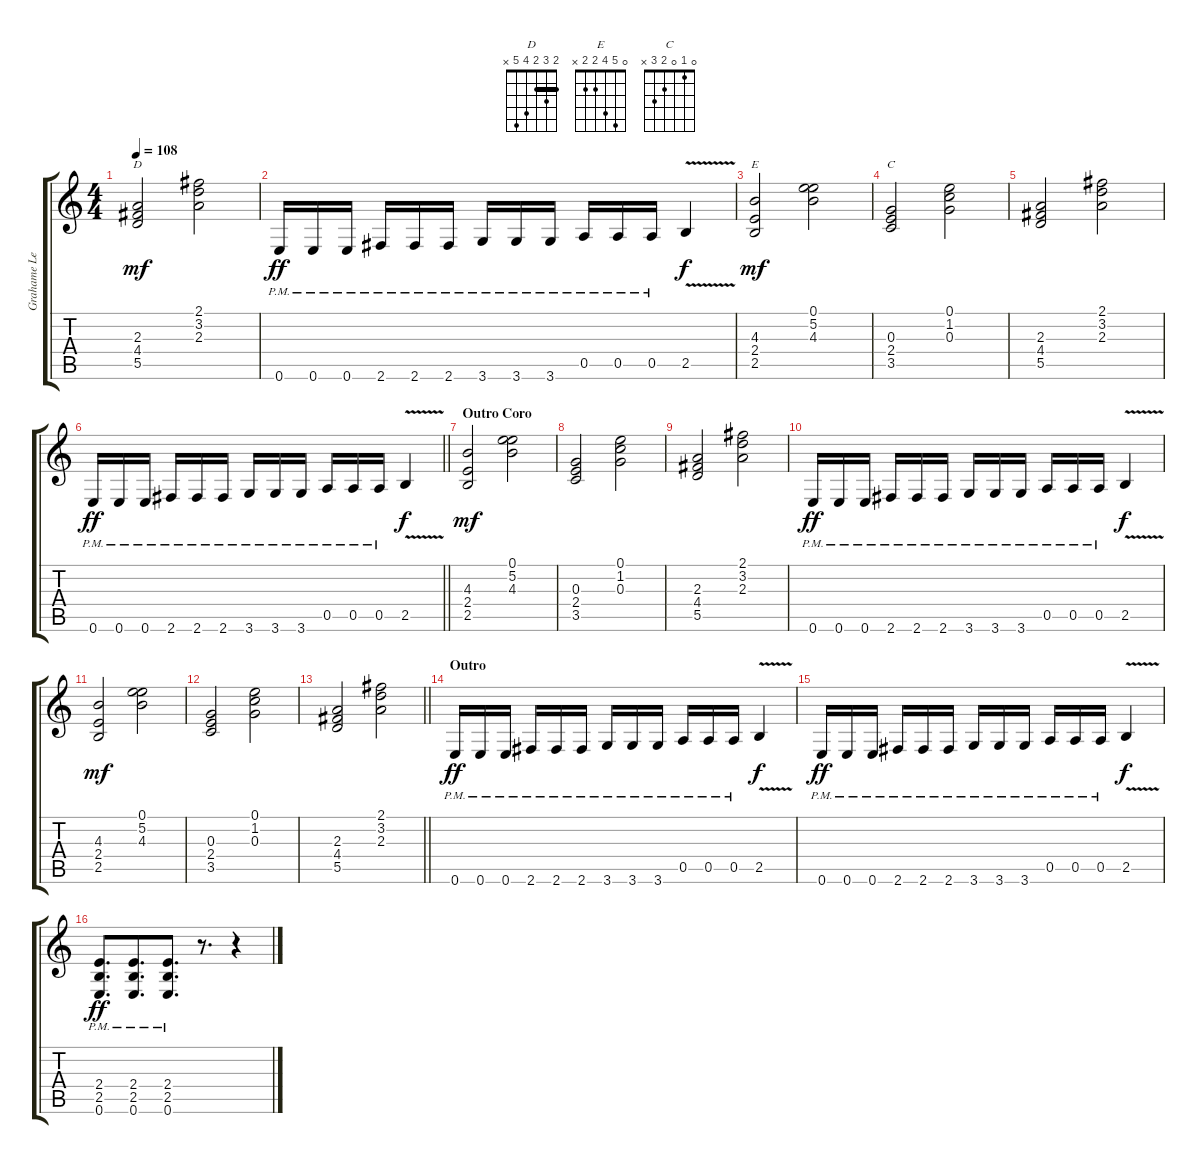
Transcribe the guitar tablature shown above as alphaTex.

\track ("Grahame Leslie" "Grahame Le") {instrument distortionguitar}
\staff {score tabs}
\tuning (E4 B3 G3 D3 A2 E2) {hide}
\chord ("D" 2 3 2 4 5 x) {barre 2}
\chord ("E" 0 5 4 2 2 x)
\chord ("C" 0 1 0 2 3 x)
\ts (4 4)
\tempo 108
\clef g2
\ks c
(2.3 4.4 5.5).2{ch "D" dy mf} (2.1 3.2 2.3).2 |
0.6{pm}.16{dy ff beam merge} 0.6{pm}.16{beam merge} 0.6{pm}.16{beam split} 2.6{pm}.16{beam merge} 2.6{pm}.16{beam merge} 2.6{pm}.16{beam split} 3.6{pm}.16{beam merge} 3.6{pm}.16{beam merge} 3.6{pm}.16{beam split} 0.5{pm}.16{beam merge} 0.5{pm}.16{beam merge} 0.5{pm}.16 2.5{v}.4{dy f} |
(4.3 2.4 2.5).2{ch "E" dy mf} (0.1 5.2 4.3).2 |
(0.3 2.4 3.5).2{ch "C"} (0.1 1.2 0.3).2 |
(2.3 4.4 5.5).2 (2.1 3.2 2.3).2 |
\barLineRight lightlight
0.6{pm}.16{dy ff beam merge} 0.6{pm}.16{beam merge} 0.6{pm}.16{beam split} 2.6{pm}.16{beam merge} 2.6{pm}.16{beam merge} 2.6{pm}.16{beam split} 3.6{pm}.16{beam merge} 3.6{pm}.16{beam merge} 3.6{pm}.16{beam split} 0.5{pm}.16{beam merge} 0.5{pm}.16{beam merge} 0.5{pm}.16 2.5{v}.4{dy f} |
\section ("" "Outro Coro")
(4.3 2.4 2.5).2{dy mf} (0.1 5.2 4.3).2 |
(0.3 2.4 3.5).2 (0.1 1.2 0.3).2 |
(2.3 4.4 5.5).2 (2.1 3.2 2.3).2 |
0.6{pm}.16{dy ff beam merge} 0.6{pm}.16{beam merge} 0.6{pm}.16{beam split} 2.6{pm}.16{beam merge} 2.6{pm}.16{beam merge} 2.6{pm}.16{beam split} 3.6{pm}.16{beam merge} 3.6{pm}.16{beam merge} 3.6{pm}.16{beam split} 0.5{pm}.16{beam merge} 0.5{pm}.16{beam merge} 0.5{pm}.16 2.5{v}.4{dy f} |
(4.3 2.4 2.5).2{dy mf} (0.1 5.2 4.3).2 |
(0.3 2.4 3.5).2 (0.1 1.2 0.3).2 |
\barLineRight lightlight
(2.3 4.4 5.5).2 (2.1 3.2 2.3).2 |
\section ("" "Outro")
0.6{pm}.16{dy ff beam merge} 0.6{pm}.16{beam merge} 0.6{pm}.16{beam split} 2.6{pm}.16{beam merge} 2.6{pm}.16{beam merge} 2.6{pm}.16{beam split} 3.6{pm}.16{beam merge} 3.6{pm}.16{beam merge} 3.6{pm}.16{beam split} 0.5{pm}.16{beam merge} 0.5{pm}.16{beam merge} 0.5{pm}.16 2.5{v}.4{dy f} |
0.6{pm}.16{dy ff beam merge} 0.6{pm}.16{beam merge} 0.6{pm}.16{beam split} 2.6{pm}.16{beam merge} 2.6{pm}.16{beam merge} 2.6{pm}.16{beam split} 3.6{pm}.16{beam merge} 3.6{pm}.16{beam merge} 3.6{pm}.16{beam split} 0.5{pm}.16{beam merge} 0.5{pm}.16{beam merge} 0.5{pm}.16 2.5{v}.4{dy f} |
(2.4{pm} 2.5{pm} 0.6{pm}).8{d dy ff} (2.4{pm} 2.5{pm} 0.6{pm}).8{d beam merge} (2.4{pm} 2.5{pm} 0.6{pm}).8{d} r.8{d} r.4
